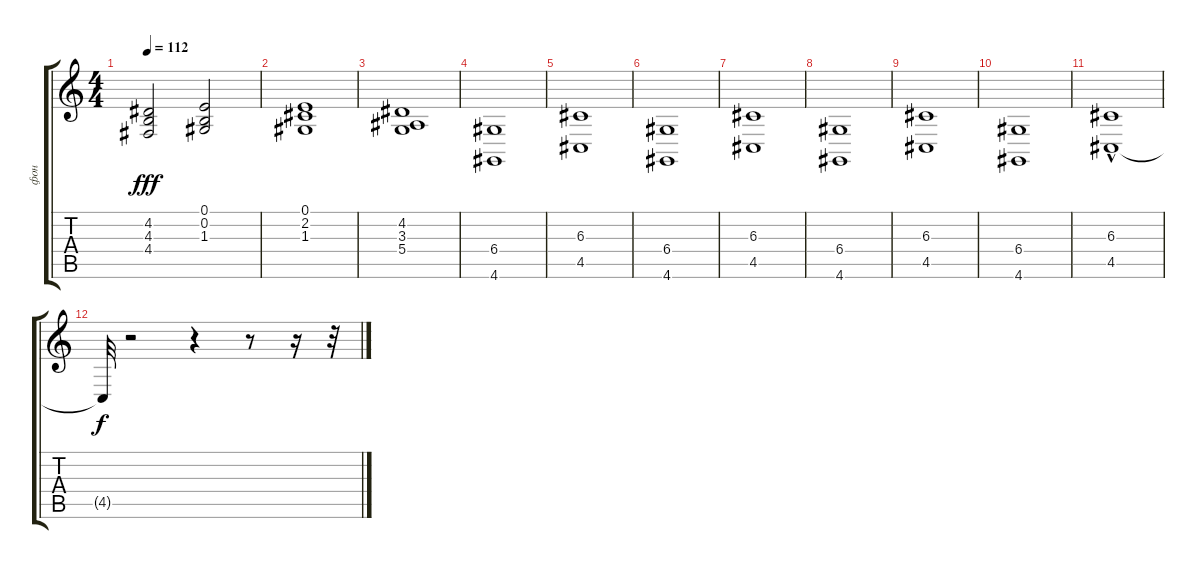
\track ("фон" "фон") {instrument pad2warm}
\staff {score tabs}
\tuning (E4 B3 G3 D3 A2 E2) {hide}
\ts (4 4)
\tempo 112
\clef g2
\ks c
(4.2 4.3 4.4).2{dy fff} (0.1 0.2 1.3).2 |
(0.1 2.2 1.3).1 |
(4.2 3.3 5.4).1 |
(6.4 4.6).1 |
(6.3 4.5).1{volume 10} |
(6.4 4.6).1 |
(6.3 4.5).1 |
(6.4 4.6).1 |
(6.3 4.5).1 |
(6.4 4.6).1 |
(6.3{hac} 4.5).1 |
4.5{t}.32{dy f} r.2 r.4 r.8 r.16 r.32
